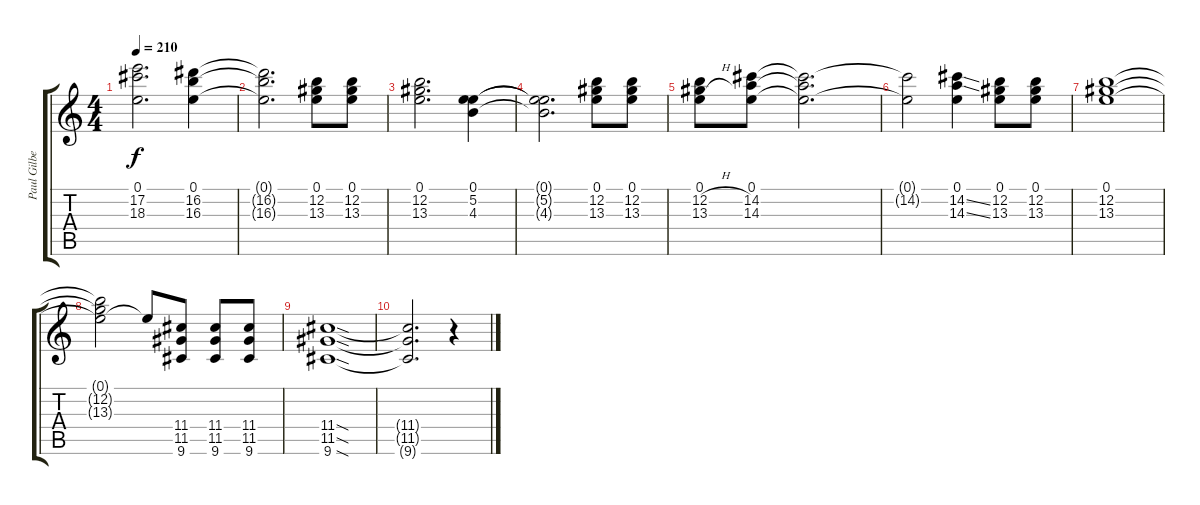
\track ("Paul Gilbert" "Paul Gilbe") {instrument distortionguitar}
\staff {score tabs}
\tuning (E4 B3 G3 D3 A2 E2) {hide}
\ts (4 4)
\tempo 210
\clef g2
\ks c
(0.1 17.2 18.3).2{d dy f} (0.1 16.2 16.3).4 |
(0.1{t} 16.2{t} 16.3{t}).2{d} (0.1 12.2 13.3).8 (0.1 12.2 13.3).8 |
(0.1 12.2 13.3).2{d} (0.1 5.2 4.3).4 |
(0.1{t} 5.2{t} 4.3{t}).2{d} (0.1 12.2 13.3).8 (0.1 12.2 13.3).8 |
(0.1 12.2{h} 13.3{h}).8 (0.1 14.2 14.3).8 (0.1{t} 14.2{t} 14.3{t}).2{d} |
(0.1{t} 14.2{t}).2 (0.1 14.2{ss} 14.3{ss}).4 (0.1 12.2 13.3).8 (0.1 12.2 13.3).8 |
(0.1 12.2 13.3).1 |
(0.1{t} 12.2{t} 13.3{t}).2 0.1{t}.8 (11.4 11.5 9.6).8 (11.4 11.5 9.6).8 (11.4 11.5 9.6).8 |
(11.4{sod} 11.5{sod} 9.6{sod}).1 |
(11.4{t} 11.5{t} 9.6{t}).2{d} r.4
